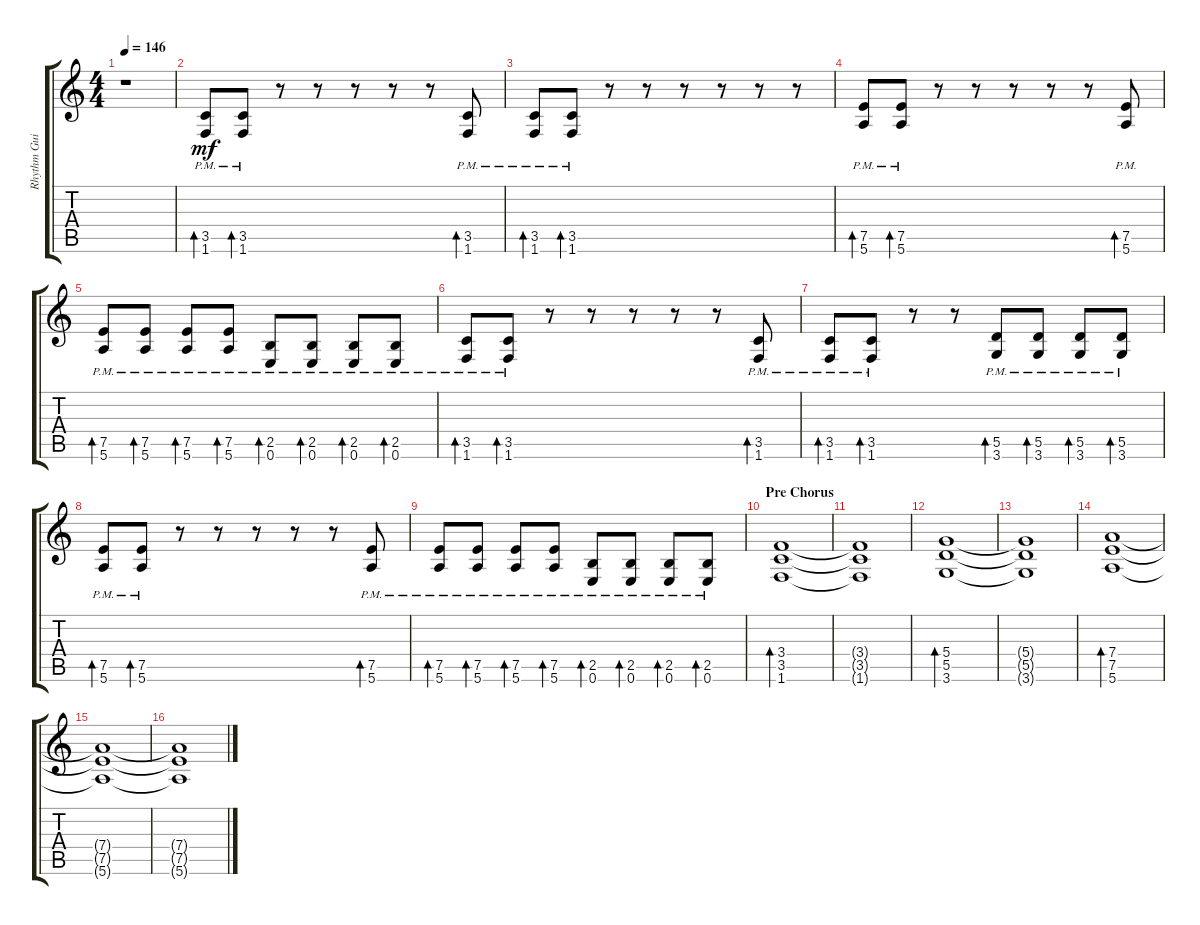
\track ("Rhythm Guitar" "Rhythm Gui") {instrument overdrivenguitar}
\staff {score tabs}
\tuning (E4 B3 G3 D3 A2 E2) {hide}
\ts (4 4)
\tempo 146
\clef g2
\ks c
r.1{dy mf} |
(3.5{pm} 1.6{pm}).8{bd 30} (3.5{pm} 1.6{pm}).8{bd 30} r.8 r.8 r.8 r.8 r.8 (3.5{pm} 1.6{pm}).8{bd 30} |
(3.5{pm} 1.6{pm}).8{bd 30} (3.5{pm} 1.6{pm}).8{bd 30} r.8 r.8 r.8 r.8 r.8 r.8 |
(7.5{pm} 5.6{pm}).8{bd 30} (7.5{pm} 5.6{pm}).8{bd 30} r.8 r.8 r.8 r.8 r.8 (7.5{pm} 5.6{pm}).8{bd 30} |
(7.5{pm} 5.6{pm}).8{bd 30} (7.5{pm} 5.6{pm}).8{bd 30} (7.5{pm} 5.6{pm}).8{bd 30} (7.5{pm} 5.6{pm}).8{bd 30} (2.5{pm} 0.6{pm}).8{bd 30} (2.5{pm} 0.6{pm}).8{bd 30} (2.5{pm} 0.6{pm}).8{bd 30} (2.5{pm} 0.6{pm}).8{bd 30} |
(3.5{pm} 1.6{pm}).8{bd 30} (3.5{pm} 1.6{pm}).8{bd 30} r.8 r.8 r.8 r.8 r.8 (3.5{pm} 1.6{pm}).8{bd 30} |
(3.5{pm} 1.6{pm}).8{bd 30} (3.5{pm} 1.6{pm}).8{bd 30} r.8 r.8 (5.5{pm} 3.6{pm}).8{bd 30} (5.5{pm} 3.6{pm}).8{bd 30} (5.5{pm} 3.6{pm}).8{bd 30} (5.5{pm} 3.6{pm}).8{bd 30} |
(7.5{pm} 5.6{pm}).8{bd 30} (7.5{pm} 5.6{pm}).8{bd 30} r.8 r.8 r.8 r.8 r.8 (7.5{pm} 5.6{pm}).8{bd 30} |
(7.5{pm} 5.6{pm}).8{bd 30} (7.5{pm} 5.6{pm}).8{bd 30} (7.5{pm} 5.6{pm}).8{bd 30} (7.5{pm} 5.6{pm}).8{bd 30} (2.5{pm} 0.6{pm}).8{bd 30} (2.5{pm} 0.6{pm}).8{bd 30} (2.5{pm} 0.6{pm}).8{bd 30} (2.5{pm} 0.6{pm}).8{bd 30} |
\section ("" "Pre Chorus")
(3.4 3.5 1.6).1{bd 30} |
(3.4{t} 3.5{t} 1.6{t}).1 |
(5.4 5.5 3.6).1{bd 30} |
(5.4{t} 5.5{t} 3.6{t}).1 |
(7.4 7.5 5.6).1{bd 30} |
(7.4{t} 7.5{t} 5.6{t}).1 |
(7.4{t} 7.5{t} 5.6{t}).1
